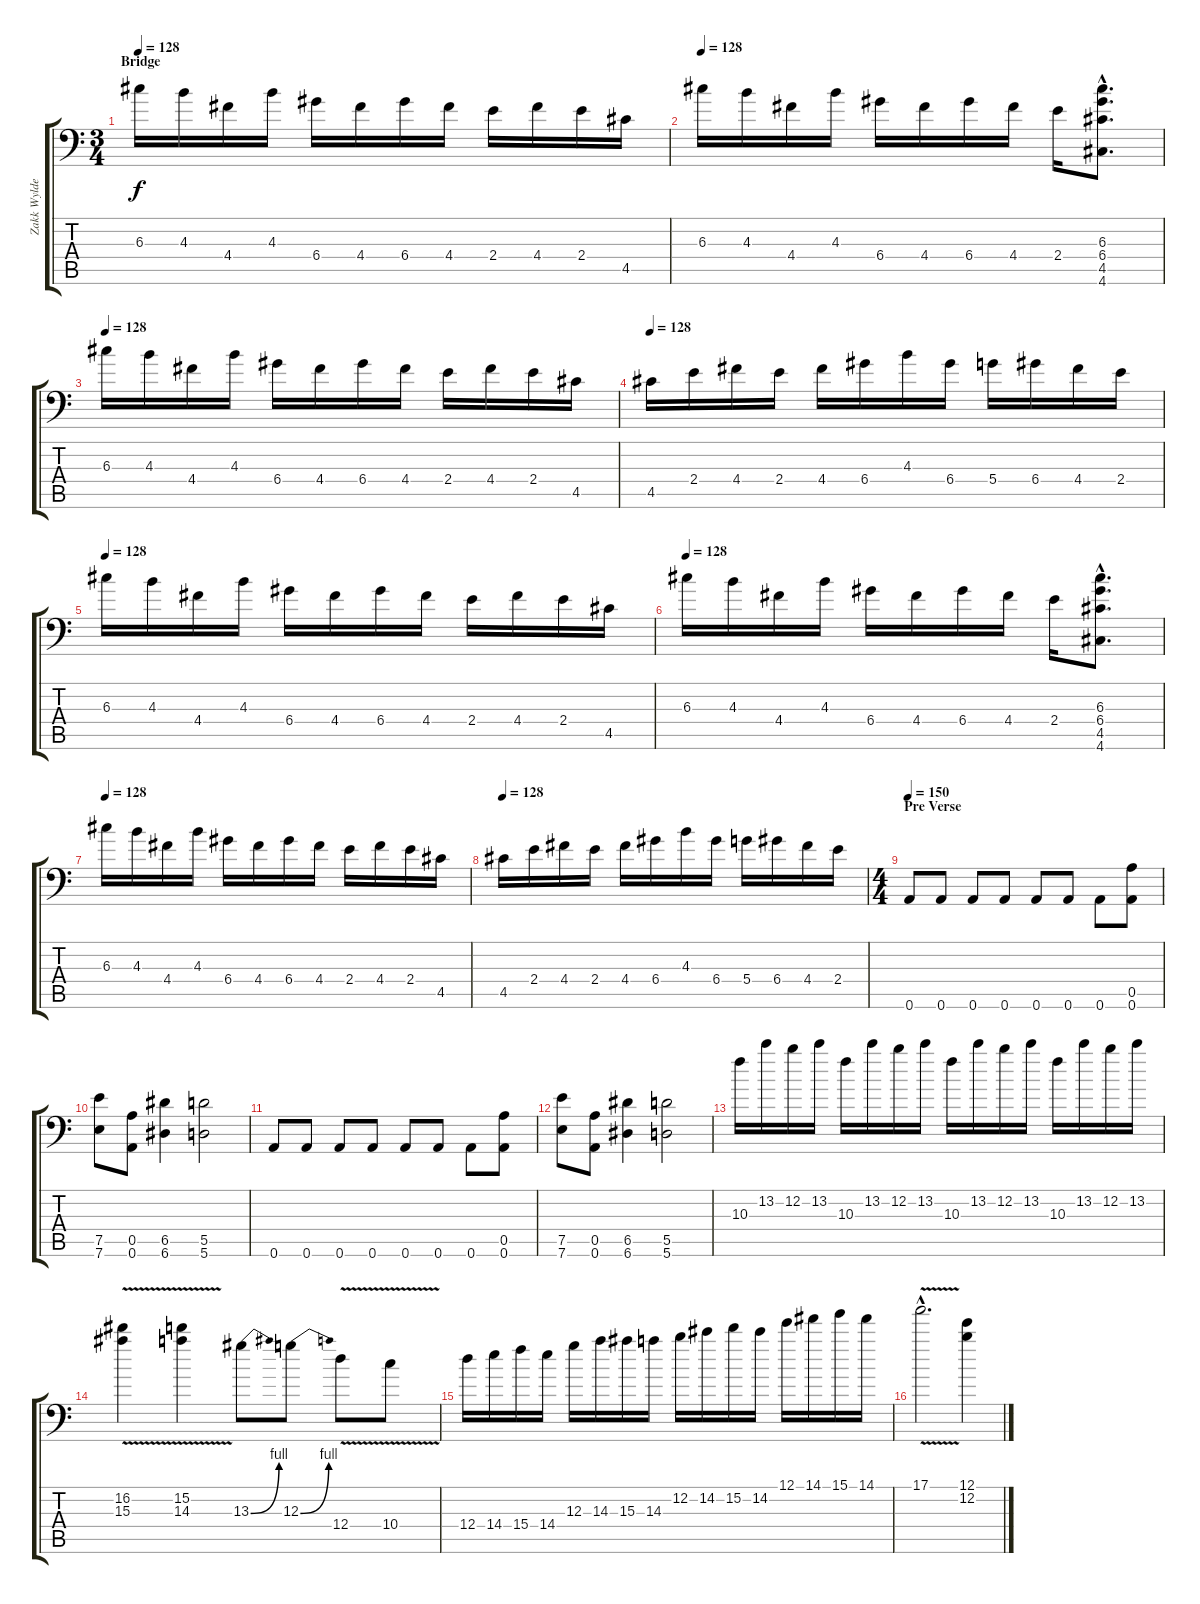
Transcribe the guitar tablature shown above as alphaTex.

\track ("Zakk Wylde" "Zakk Wylde") {instrument distortionguitar}
\staff {score tabs}
\tuning (E4 B3 G3 D3 A2 A1) {hide}
\ts (3 4)
\section ("" "Bridge")
\tempo 100
\tempo 128
\clef f4
\ks c
6.3.16{dy f} 4.3.16 4.4.16 4.3.16 6.4.16 4.4.16 6.4.16 4.4.16 2.4.16 4.4.16 2.4.16 4.5.16 |
\tempo 128
6.3.16 4.3.16 4.4.16 4.3.16 6.4.16 4.4.16 6.4.16 4.4.16 2.4.16 (6.3{hac} 6.4{hac} 4.5{hac} 4.6{hac}).8{d} |
\tempo 128
6.3.16 4.3.16 4.4.16 4.3.16 6.4.16 4.4.16 6.4.16 4.4.16 2.4.16 4.4.16 2.4.16 4.5.16 |
\tempo 128
4.5.16 2.4.16 4.4.16 2.4.16 4.4.16 6.4.16 4.3.16 6.4.16 5.4.16 6.4.16 4.4.16 2.4.16 |
\tempo 128
6.3.16 4.3.16 4.4.16 4.3.16 6.4.16 4.4.16 6.4.16 4.4.16 2.4.16 4.4.16 2.4.16 4.5.16 |
\tempo 128
6.3.16 4.3.16 4.4.16 4.3.16 6.4.16 4.4.16 6.4.16 4.4.16 2.4.16 (6.3{hac} 6.4{hac} 4.5{hac} 4.6{hac}).8{d} |
\tempo 128
6.3.16 4.3.16 4.4.16 4.3.16 6.4.16 4.4.16 6.4.16 4.4.16 2.4.16 4.4.16 2.4.16 4.5.16 |
\tempo 128
4.5.16 2.4.16 4.4.16 2.4.16 4.4.16 6.4.16 4.3.16 6.4.16 5.4.16 6.4.16 4.4.16 2.4.16 |
\ts (4 4)
\section ("" "Pre Verse")
\tempo 150
0.6.8{volume 16} 0.6.8 0.6.8 0.6.8 0.6.8 0.6.8 0.6.8 (0.5 0.6).8 |
(7.5 7.6).8 (0.5 0.6).8 (6.5 6.6).4 (5.5 5.6).2 |
0.6.8 0.6.8 0.6.8 0.6.8 0.6.8 0.6.8 0.6.8 (0.5 0.6).8 |
(7.5 7.6).8 (0.5 0.6).8 (6.5 6.6).4 (5.5 5.6).2 |
10.3.16 13.2.16 12.2.16 13.2.16 10.3.16 13.2.16 12.2.16 13.2.16 10.3.16 13.2.16 12.2.16 13.2.16 10.3.16 13.2.16 12.2.16 13.2.16 |
(16.2{v} 15.3{v}).4 (15.2{v} 14.3{v}).4 13.3{be (bend 0 0 60 4)}.8 12.3{be (bend 0 0 60 4)}.8 12.4{v}.8 10.4{v}.8 |
12.4.16 14.4.16 15.4.16 14.4.16 12.3.16 14.3.16 15.3.16 14.3.16 12.2.16 14.2.16 15.2.16 14.2.16 12.1.16 14.1.16 15.1.16 14.1.16 |
17.1{v hac}.2{d} (12.1 12.2).4
